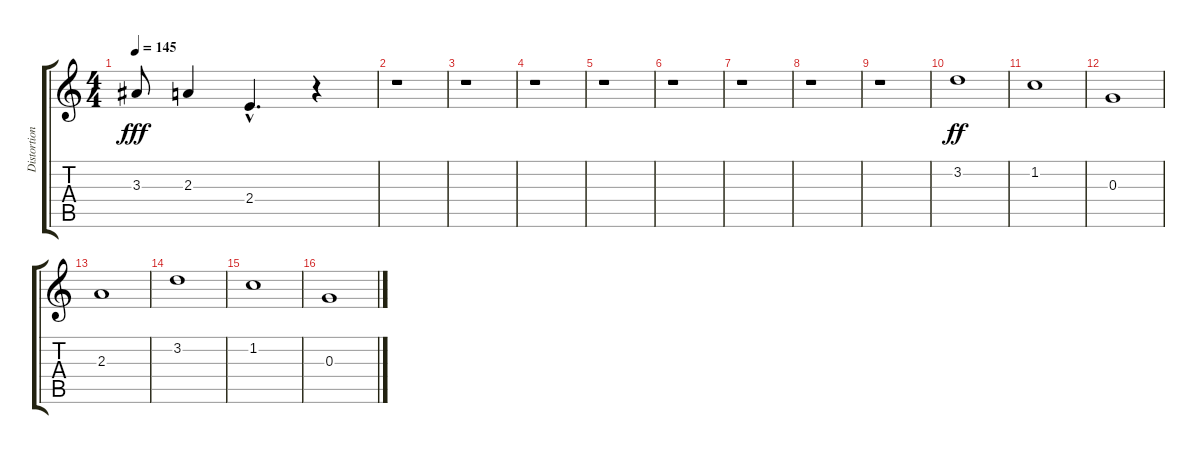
\track ("Distortion" "Distortion") {instrument distortionguitar}
\staff {score tabs}
\tuning (E4 B3 G3 D3 A2 E2) {hide}
\ts (4 4)
\tempo 145
\clef g2
\ks c
3.3.8{dy fff} 2.3.4 2.4{hac}.4{d} r.4 |
r.1 |
r.1 |
r.1 |
r.1 |
r.1 |
r.1 |
r.1 |
r.1 |
3.2.1{dy ff} |
1.2.1 |
0.3.1 |
2.3.1 |
3.2.1 |
1.2.1 |
0.3.1
